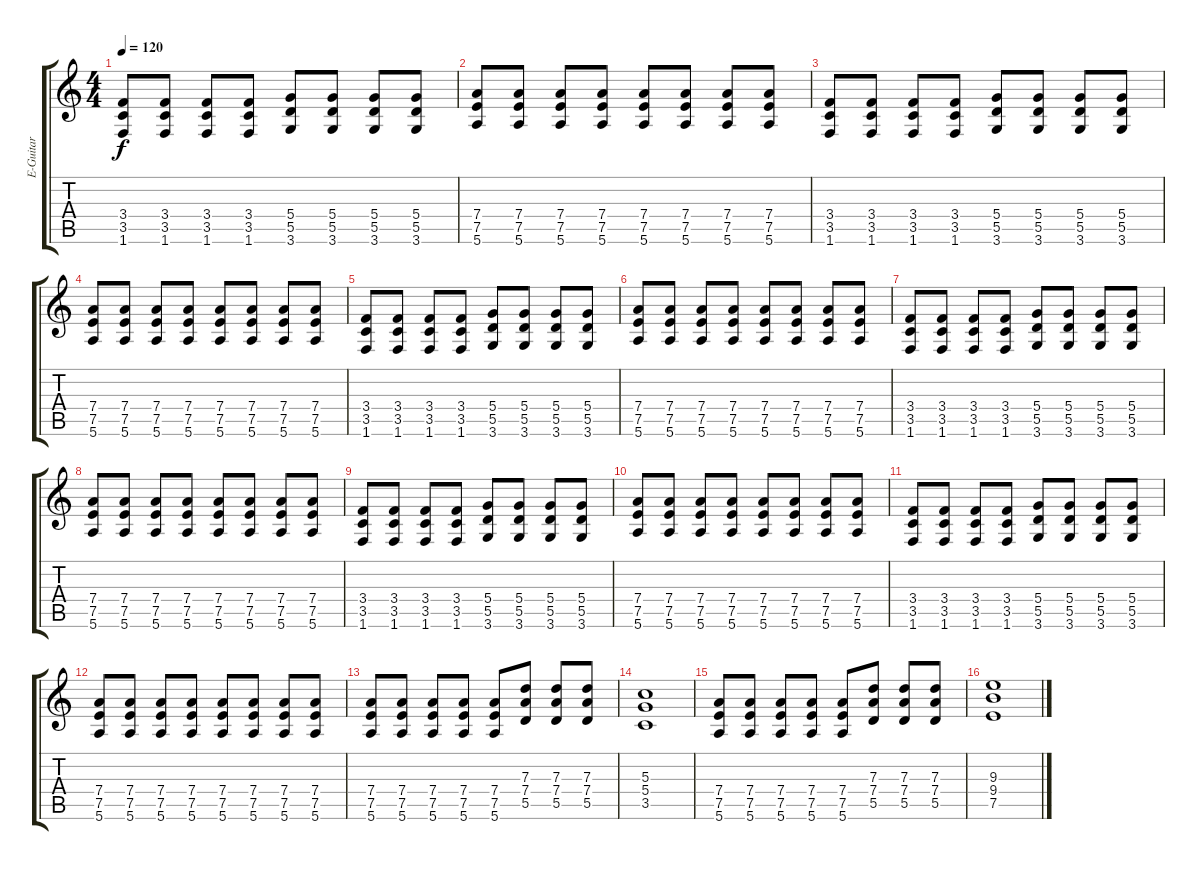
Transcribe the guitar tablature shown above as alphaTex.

\track ("E-Guitar" "E-Guitar") {instrument distortionguitar}
\staff {score tabs}
\tuning (E4 B3 G3 D3 A2 E2) {hide}
\ts (4 4)
\tempo 120
\clef g2
\ks c
(3.4 3.5 1.6).8{dy f} (3.4 3.5 1.6).8 (3.4 3.5 1.6).8 (3.4 3.5 1.6).8 (5.4 5.5 3.6).8 (5.4 5.5 3.6).8 (5.4 5.5 3.6).8 (5.4 5.5 3.6).8 |
(7.4 7.5 5.6).8 (7.4 7.5 5.6).8 (7.4 7.5 5.6).8 (7.4 7.5 5.6).8 (7.4 7.5 5.6).8 (7.4 7.5 5.6).8 (7.4 7.5 5.6).8 (7.4 7.5 5.6).8 |
(3.4 3.5 1.6).8 (3.4 3.5 1.6).8 (3.4 3.5 1.6).8 (3.4 3.5 1.6).8 (5.4 5.5 3.6).8 (5.4 5.5 3.6).8 (5.4 5.5 3.6).8 (5.4 5.5 3.6).8 |
(7.4 7.5 5.6).8 (7.4 7.5 5.6).8 (7.4 7.5 5.6).8 (7.4 7.5 5.6).8 (7.4 7.5 5.6).8 (7.4 7.5 5.6).8 (7.4 7.5 5.6).8 (7.4 7.5 5.6).8 |
(3.4 3.5 1.6).8 (3.4 3.5 1.6).8 (3.4 3.5 1.6).8 (3.4 3.5 1.6).8 (5.4 5.5 3.6).8 (5.4 5.5 3.6).8 (5.4 5.5 3.6).8 (5.4 5.5 3.6).8 |
(7.4 7.5 5.6).8 (7.4 7.5 5.6).8 (7.4 7.5 5.6).8 (7.4 7.5 5.6).8 (7.4 7.5 5.6).8 (7.4 7.5 5.6).8 (7.4 7.5 5.6).8 (7.4 7.5 5.6).8 |
(3.4 3.5 1.6).8 (3.4 3.5 1.6).8 (3.4 3.5 1.6).8 (3.4 3.5 1.6).8 (5.4 5.5 3.6).8 (5.4 5.5 3.6).8 (5.4 5.5 3.6).8 (5.4 5.5 3.6).8 |
(7.4 7.5 5.6).8 (7.4 7.5 5.6).8 (7.4 7.5 5.6).8 (7.4 7.5 5.6).8 (7.4 7.5 5.6).8 (7.4 7.5 5.6).8 (7.4 7.5 5.6).8 (7.4 7.5 5.6).8 |
(3.4 3.5 1.6).8 (3.4 3.5 1.6).8 (3.4 3.5 1.6).8 (3.4 3.5 1.6).8 (5.4 5.5 3.6).8 (5.4 5.5 3.6).8 (5.4 5.5 3.6).8 (5.4 5.5 3.6).8 |
(7.4 7.5 5.6).8 (7.4 7.5 5.6).8 (7.4 7.5 5.6).8 (7.4 7.5 5.6).8 (7.4 7.5 5.6).8 (7.4 7.5 5.6).8 (7.4 7.5 5.6).8 (7.4 7.5 5.6).8 |
(3.4 3.5 1.6).8 (3.4 3.5 1.6).8 (3.4 3.5 1.6).8 (3.4 3.5 1.6).8 (5.4 5.5 3.6).8 (5.4 5.5 3.6).8 (5.4 5.5 3.6).8 (5.4 5.5 3.6).8 |
(7.4 7.5 5.6).8 (7.4 7.5 5.6).8 (7.4 7.5 5.6).8 (7.4 7.5 5.6).8 (7.4 7.5 5.6).8 (7.4 7.5 5.6).8 (7.4 7.5 5.6).8 (7.4 7.5 5.6).8 |
(7.4 7.5 5.6).8 (7.4 7.5 5.6).8 (7.4 7.5 5.6).8 (7.4 7.5 5.6).8 (7.4 7.5 5.6).8 (7.3 7.4 5.5).8 (7.3 7.4 5.5).8 (7.3 7.4 5.5).8 |
(5.3 5.4 3.5).1 |
(7.4 7.5 5.6).8 (7.4 7.5 5.6).8 (7.4 7.5 5.6).8 (7.4 7.5 5.6).8 (7.4 7.5 5.6).8 (7.3 7.4 5.5).8 (7.3 7.4 5.5).8 (7.3 7.4 5.5).8 |
(9.3 9.4 7.5).1
